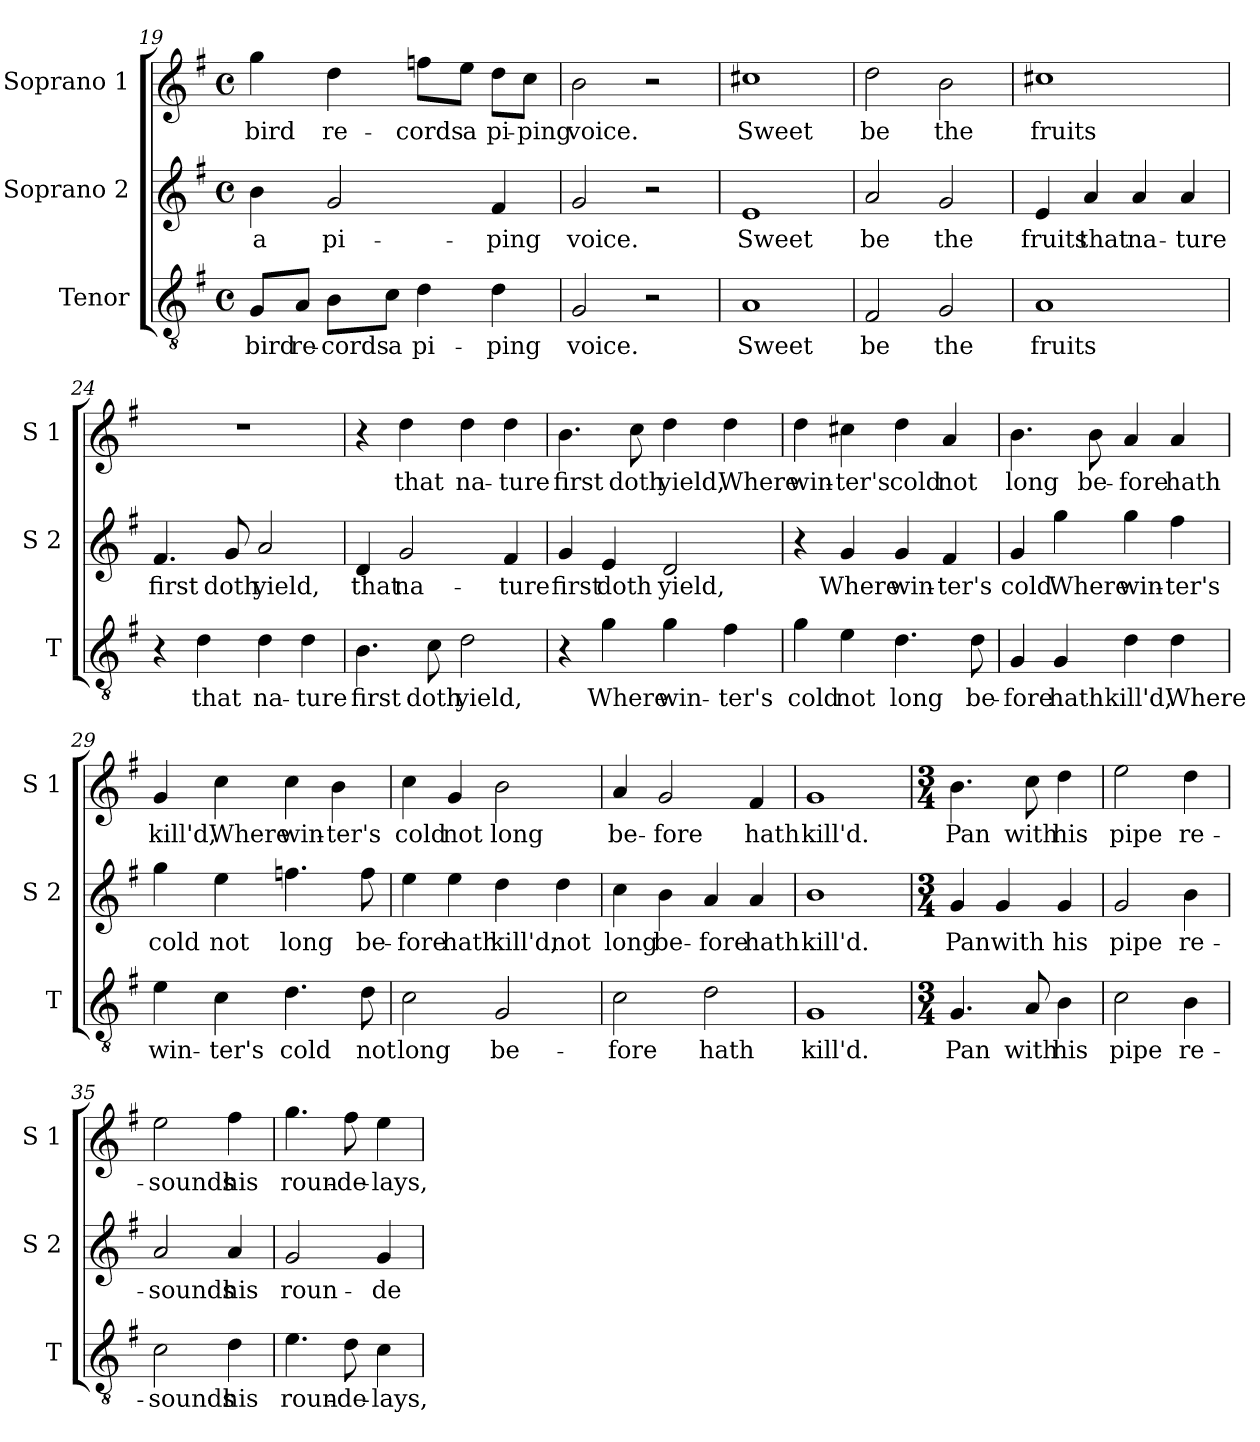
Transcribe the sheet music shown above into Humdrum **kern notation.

**kern	**text	**kern	**text	**kern	**text
*part3	*part3	*part2	*part2	*part1	*part1
*staff3	*staff3	*staff2	*staff2	*staff1	*staff1
*I"Tenor	*	*I"Soprano 2	*	*I"Soprano 1	*
*I'T	*	*I'S 2	*	*I'S 1	*
!!LO:LB:g=z
*clefGv2	*	*clefG2	*	*clefG2	*
*k[f#]	*	*k[f#]	*	*k[f#]	*
*G:	*	*G:	*	*G:	*
*M4/4	*	*M4/4	*	*M4/4	*
*met(c)	*	*met(c)	*	*met(c)	*
=19	=19	=19	=19	=19	=19
!	!LO:LY:b	!	!LO:LY:b	!	!LO:LY:b
8G/L	bird	4b\	a	4gg\	bird
!	!LO:LY:b	!	!	!	!
8A/J	re-	.	.	.	.
!	!LO:LY:b	!	!LO:LY:b	!	!LO:LY:b
8B\L	-cords	2g/	pi-	4dd\	re-
!	!LO:LY:b	!	!	!	!
8c\J	a	.	.	.	.
!	!LO:LY:b	!	!	!	!LO:LY:b
4d\	pi-	.	.	8ffn\L	-cords
!	!	!	!	!	!LO:LY:b
.	.	.	.	8ee\J	a
!	!LO:LY:b	!	!LO:LY:b	!	!LO:LY:b
4d\	-ping	4f#/	-ping	8dd\L	pi-
!	!	!	!	!	!LO:LY:b
.	.	.	.	8cc\J	-ping
=20	=20	=20	=20	=20	=20
!	!LO:LY:b	!	!LO:LY:b	!	!LO:LY:b
2G/	voice.	2g/	voice.	2b\	voice.
2r	.	2r	.	2r	.
=21	=21	=21	=21	=21	=21
!	!LO:LY:b	!	!LO:LY:b	!	!LO:LY:b
1A	Sweet	1e	Sweet	1cc#X	Sweet
=22	=22	=22	=22	=22	=22
!	!LO:LY:b	!	!LO:LY:b	!	!LO:LY:b
2F#/	be	2a/	be	2dd\	be
!	!LO:LY:b	!	!LO:LY:b	!	!LO:LY:b
2G/	the	2g/	the	2b\	the
=23	=23	=23	=23	=23	=23
!	!LO:LY:b	!	!LO:LY:b	!	!LO:LY:b
1A	fruits	4e/	fruits	1cc#X	fruits
!	!	!	!LO:LY:b	!	!
.	.	4a/	that	.	.
!	!	!	!LO:LY:b	!	!
.	.	4a/	na-	.	.
!	!	!	!LO:LY:b	!	!
.	.	4a/	-ture	.	.
=24	=24	=24	=24	=24	=24
!	!	!	!LO:LY:b	!	!
4r	.	4.f#/	first	1r	.
!	!LO:LY:b	!	!	!	!
4d\	that	.	.	.	.
!	!	!	!LO:LY:b	!	!
.	.	8g/	doth	.	.
!	!LO:LY:b	!	!LO:LY:b	!	!
4d\	na-	2a/	yield,	.	.
!	!LO:LY:b	!	!	!	!
4d\	-ture	.	.	.	.
!!LO:PB:g=z
=25	=25	=25	=25	=25	=25
!	!LO:LY:b	!	!LO:LY:b	!	!
4.B\	first	4d/	that	4r	.
!	!	!	!LO:LY:b	!	!LO:LY:b
.	.	2g/	na-	4dd\	that
!	!LO:LY:b	!	!	!	!
8c\	doth	.	.	.	.
!	!LO:LY:b	!	!	!	!LO:LY:b
2d\	yield,	.	.	4dd\	na-
!	!	!	!LO:LY:b	!	!LO:LY:b
.	.	4f#/	-ture	4dd\	-ture
=26	=26	=26	=26	=26	=26
!	!	!	!LO:LY:b	!	!LO:LY:b
4r	.	4g/	first	4.b\	first
!	!LO:LY:b	!	!LO:LY:b	!	!
4g\	Where	4e/	doth	.	.
!	!	!	!	!	!LO:LY:b
.	.	.	.	8cc\	doth
!	!LO:LY:b	!	!LO:LY:b	!	!LO:LY:b
4g\	win-	2d/	yield,	4dd\	yield,
!	!LO:LY:b	!	!	!	!LO:LY:b
4f#\	-ter's	.	.	4dd\	Where
=27	=27	=27	=27	=27	=27
!	!LO:LY:b	!	!	!	!LO:LY:b
4g\	cold	4r	.	4dd\	win-
!	!LO:LY:b	!	!LO:LY:b	!	!LO:LY:b
4e\	not	4g/	Where	4cc#X\	-ter's
!	!LO:LY:b	!	!LO:LY:b	!	!LO:LY:b
4.d\	long	4g/	win-	4dd\	cold
!	!	!	!LO:LY:b	!	!LO:LY:b
.	.	4f#/	-ter's	4a/	not
!	!LO:LY:b	!	!	!	!
8d\	be-	.	.	.	.
=28	=28	=28	=28	=28	=28
!	!LO:LY:b	!	!LO:LY:b	!	!LO:LY:b
4G/	-fore	4g/	cold	4.b\	long
!	!LO:LY:b	!	!LO:LY:b	!	!
4G/	hath	4gg\	Where	.	.
!	!	!	!	!	!LO:LY:b
.	.	.	.	8b\	be-
!	!LO:LY:b	!	!LO:LY:b	!	!LO:LY:b
4d\	kill'd,	4gg\	win-	4a/	-fore
!	!LO:LY:b	!	!LO:LY:b	!	!LO:LY:b
4d\	Where	4ff#\	-ter's	4a/	hath
!!LO:LB:g=z
=29	=29	=29	=29	=29	=29
!	!LO:LY:b	!	!LO:LY:b	!	!LO:LY:b
4e\	win-	4gg\	cold	4g/	kill'd,
!	!LO:LY:b	!	!LO:LY:b	!	!LO:LY:b
4c\	-ter's	4ee\	not	4cc\	Where
!	!LO:LY:b	!	!LO:LY:b	!	!LO:LY:b
4.d\	cold	4.ffn\	long	4cc\	win-
!	!	!	!	!	!LO:LY:b
.	.	.	.	4b\	-ter's
!	!LO:LY:b	!	!LO:LY:b	!	!
8d\	not	8ff\	be-	.	.
=30	=30	=30	=30	=30	=30
!	!LO:LY:b	!	!LO:LY:b	!	!LO:LY:b
2c\	long	4ee\	-fore	4cc\	cold
!	!	!	!LO:LY:b	!	!LO:LY:b
.	.	4ee\	hath	4g/	not
!	!LO:LY:b	!	!LO:LY:b	!	!LO:LY:b
2G/	be-	4dd\	kill'd,	2b\	long
!	!	!	!LO:LY:b	!	!
.	.	4dd\	not	.	.
=31	=31	=31	=31	=31	=31
!	!LO:LY:b	!	!LO:LY:b	!	!LO:LY:b
2c\	-fore	4cc\	long	4a/	be-
!	!	!	!LO:LY:b	!	!LO:LY:b
.	.	4b\	be-	2g/	-fore
!	!LO:LY:b	!	!LO:LY:b	!	!
2d\	hath	4a/	-fore	.	.
!	!	!	!LO:LY:b	!	!LO:LY:b
.	.	4a/	hath	4f#/	hath
=32	=32	=32	=32	=32	=32
!	!LO:LY:b	!	!LO:LY:b	!	!LO:LY:b
1G	kill'd.	1b	kill'd.	1g	kill'd.
=33	=33	=33	=33	=33	=33
*M3/4	*	*M3/4	*	*M3/4	*
!	!LO:LY:b	!	!LO:LY:b	!	!LO:LY:b
4.G/	Pan	4g/	Pan	4.b\	Pan
!	!	!	!LO:LY:b	!	!
.	.	4g/	with	.	.
!	!LO:LY:b	!	!	!	!LO:LY:b
8A/	with	.	.	8cc\	with
!	!LO:LY:b	!	!LO:LY:b	!	!LO:LY:b
4B\	his	4g/	his	4dd\	his
=34	=34	=34	=34	=34	=34
!	!LO:LY:b	!	!LO:LY:b	!	!LO:LY:b
2c\	pipe	2g/	pipe	2ee\	pipe
!	!LO:LY:b	!	!LO:LY:b	!	!LO:LY:b
4B\	re-	4b\	re-	4dd\	re-
!!LO:LB:g=z
=35	=35	=35	=35	=35	=35
!	!LO:LY:b	!	!LO:LY:b	!	!LO:LY:b
2c\	-sounds	2a/	-sounds	2ee\	-sounds
!	!LO:LY:b	!	!LO:LY:b	!	!LO:LY:b
4d\	his	4a/	his	4ff#\	his
=36	=36	=36	=36	=36	=36
!	!LO:LY:b	!	!LO:LY:b	!	!LO:LY:b
4.e\	roun-	2g/	roun-	4.gg\	roun-
!	!LO:LY:b	!	!	!	!LO:LY:b
8d\	-de-	.	.	8ff#\	-de-
!	!LO:LY:b	!	!LO:LY:b	!	!LO:LY:b
4c\	-lays,	4g/	-de-	4ee\	-lays,
=	=	=	=	=	=
*-	*-	*-	*-	*-	*-
